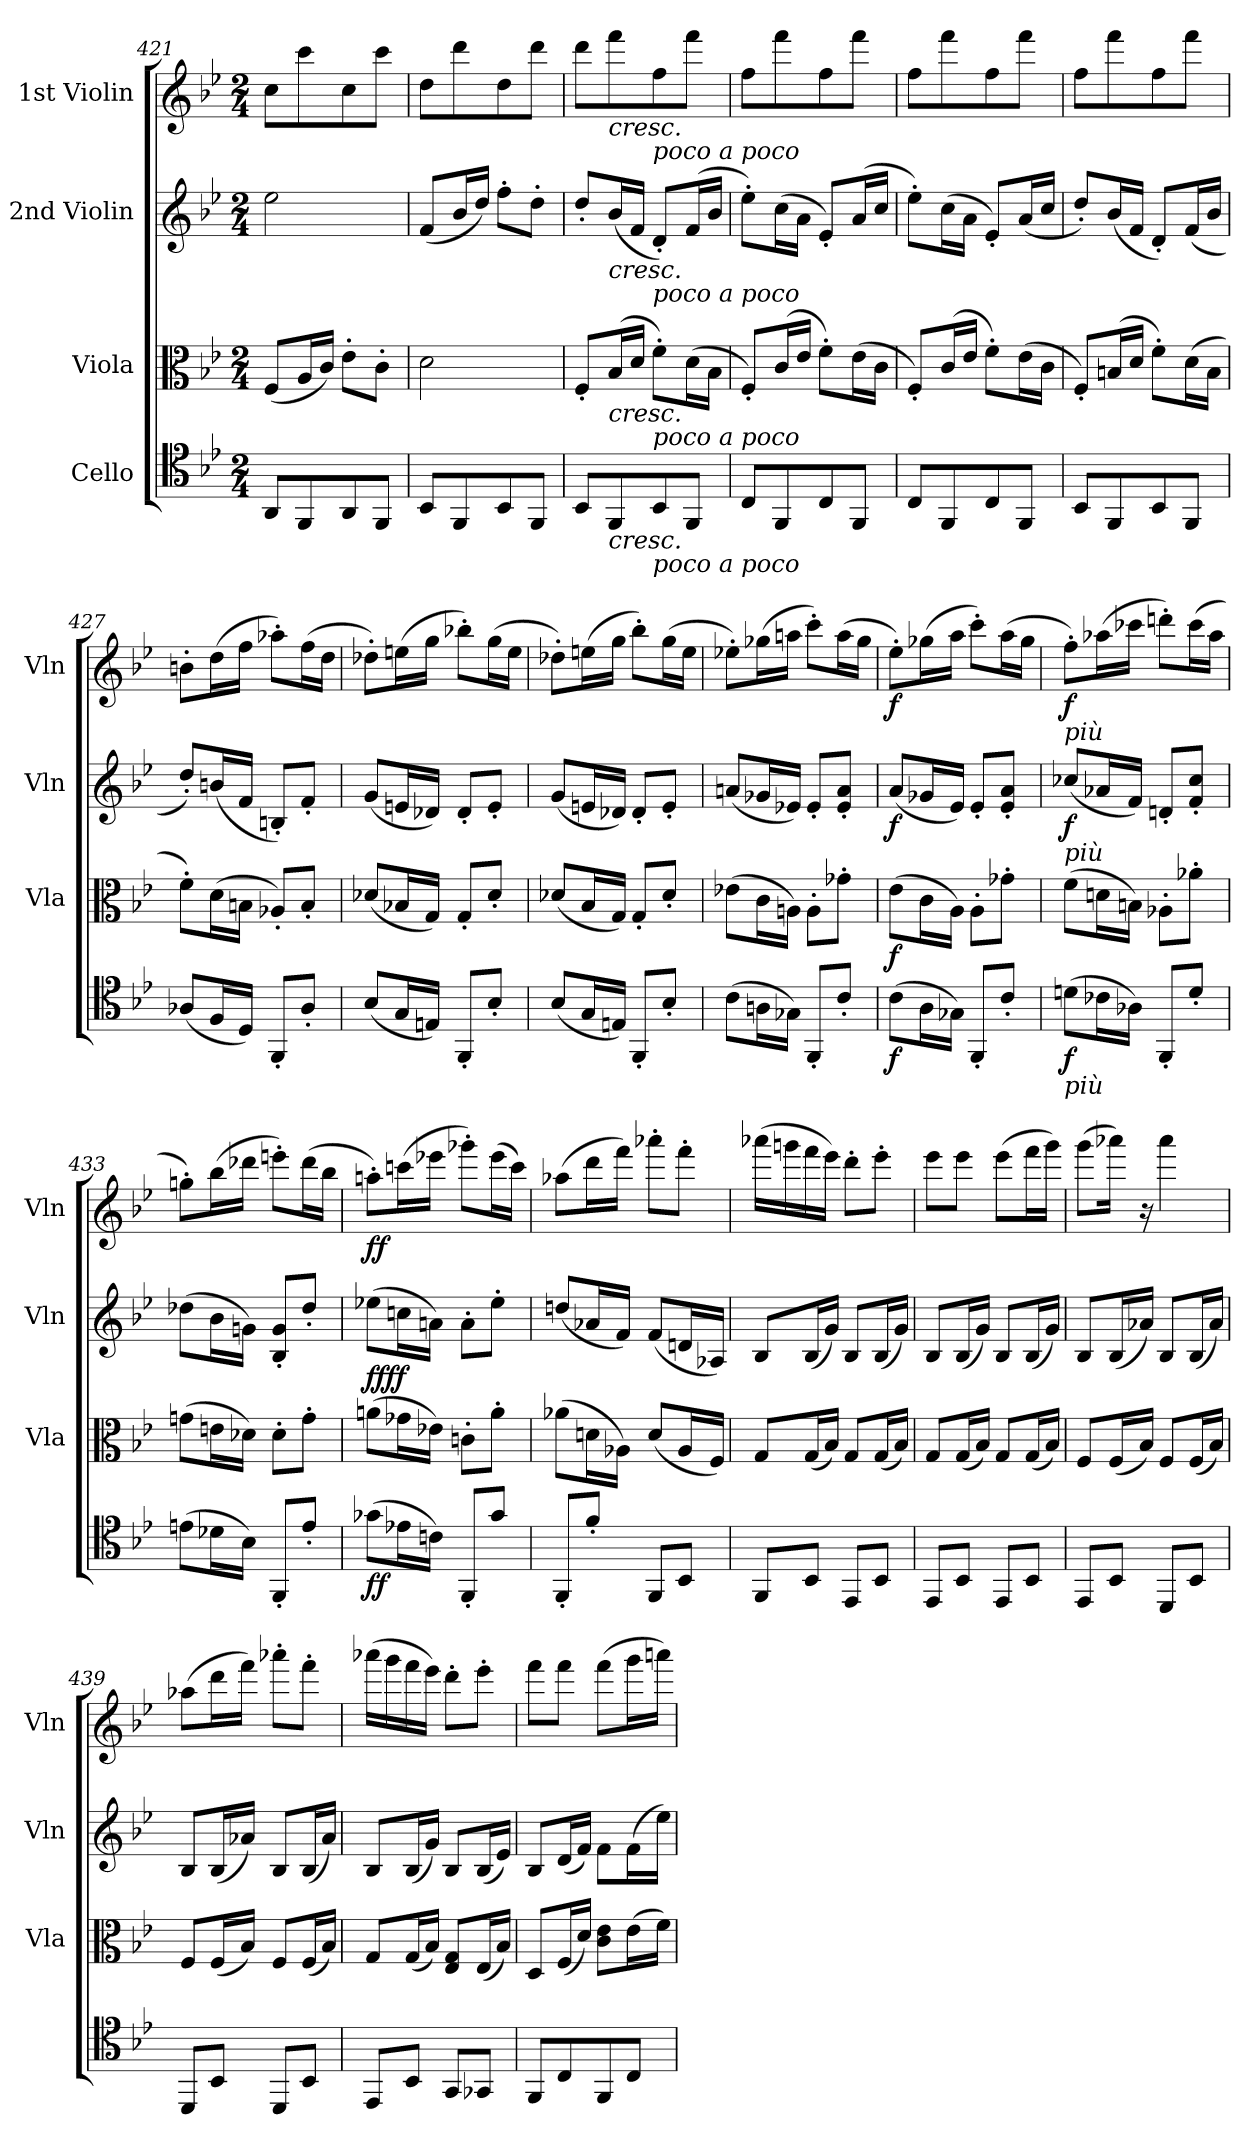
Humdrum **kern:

**kern	**dynam	**kern	**dynam	**kern	**dynam	**kern	**dynam
*part4	*part4	*part3	*part3	*part2	*part2	*part1	*part1
*staff4	*staff4	*staff3	*staff3	*staff2	*staff2	*staff1	*staff1
*I"Cello	*	*I"Viola	*	*I"2nd Violin	*	*I"1st Violin	*
*	*	*I'Vla	*	*I'Vln	*	*I'Vln	*
*clefC4	*	*clefC3	*	*clefG2	*	*clefG2	*
*k[b-e-]	*	*k[b-e-]	*	*k[b-e-]	*	*k[b-e-]	*
*B-:	*	*B-:	*	*B-:	*	*B-:	*
*M2/4	*	*M2/4	*	*M2/4	*	*M2/4	*
=421	=421	=421	=421	=421	=421	=421	=421
8AAL	.	(8FL	.	2ee-	.	8ccL	.
8FF	.	16AL	.	.	.	8ccc	.
.	.	16cJJ)	.	.	.	.	.
8AA	.	8e-'L	.	.	.	8cc	.
8FFJ	.	8c'J	.	.	.	8cccJ	.
=422	=422	=422	=422	=422	=422	=422	=422
8BB-L	.	2d	.	(8fL	.	8ddL	.
8FF	.	.	.	16b-L	.	8ddd	.
.	.	.	.	16ddJJ)	.	.	.
8BB-	.	.	.	8ff'L	.	8dd	.
8FFJ	.	.	.	8dd'J	.	8dddJ	.
=423	=423	=423	=423	=423	=423	=423	=423
8BB-L	.	8F'L	.	8dd'L	.	8dddL	.
!	!	!	!	!	!	!LO:TX:b:i:t=cresc.	!
!	!	!	!	!LO:TX:b:i:t=cresc.	!	!	!
!	!	!LO:TX:b:i:t=cresc.	!	!	!	!	!
!LO:TX:b:i:t=cresc.	!	!	!	!	!	!	!
8FF	.	(16B-L	.	(16b-L	.	8fff	.
.	.	16dJJ	.	16fJJ	.	.	.
!	!	!	!	!	!	!LO:TX:b:i:t=poco     a     poco	!
!	!	!	!	!LO:TX:b:i:t=poco     a     poco	!	!	!
!	!	!LO:TX:b:i:t=poco     a     poco	!	!	!	!	!
!LO:TX:b:i:t=poco     a     poco	!	!	!	!	!	!	!
8BB-	.	8f'L)	.	8d'L)	.	8ff	.
8FFJ	.	(16dL	.	(16fL	.	8fffJ	.
.	.	16B-JJ	.	16b-JJ	.	.	.
=424	=424	=424	=424	=424	=424	=424	=424
8CL	.	8F'L)	.	8ee-'L)	.	8ffL	.
8FF	.	(16cL	.	(16ccL	.	8fff	.
.	.	16e-JJ	.	16aJJ	.	.	.
8C	.	8f'L)	.	8e-'L)	.	8ff	.
8FFJ	.	(16e-L	.	(16aL	.	8fffJ	.
.	.	16cJJ	.	16ccJJ	.	.	.
=425	=425	=425	=425	=425	=425	=425	=425
8CL	.	8F'L)	.	8ee-'L)	.	8ffL	.
8FF	.	(16cL	.	(16ccL	.	8fff	.
.	.	16e-JJ	.	16aJJ	.	.	.
8C	.	8f'L)	.	8e-'L)	.	8ff	.
8FFJ	.	(16e-L	.	(16aL	.	8fffJ	.
.	.	16cJJ	.	16ccJJ	.	.	.
=426	=426	=426	=426	=426	=426	=426	=426
8BB-L	.	8F'L)	.	8dd'L)	.	8ffL	.
8FF	.	(16BnL	.	(16b-L	.	8fff	.
.	.	16dJJ	.	16fJJ	.	.	.
8BB-	.	8f'L)	.	8d'L)	.	8ff	.
8FFJ	.	(16dL	.	(16fL	.	8fffJ	.
.	.	16BJJ	.	16b-JJ	.	.	.
=427	=427	=427	=427	=427	=427	=427	=427
(8A-XL	.	8f'L)	.	8dd'L)	.	8bn'L	.
16FL	.	(16dL	.	(16bnL	.	(16ddL	.
16DJJ)	.	16BnJJ	.	16fJJ	.	16ffJJ	.
8FF'L	.	8A-X'L)	.	8Bn'L)	.	8aa-X'L)	.
8A-'J	.	8B'J	.	8f'J	.	(16ffL	.
.	.	.	.	.	.	16ddJJ	.
=428	=428	=428	=428	=428	=428	=428	=428
(8B-L	.	(8d-XL	.	(8gL	.	8dd-X'L)	.
16GL	.	16B-XL	.	16enL	.	(16eenL	.
16EnJJ)	.	16GJJ)	.	16d-XJJ)	.	16ggJJ	.
8FF'L	.	8G'L	.	8d-'L	.	8bb-X'L)	.
8B-'J	.	8d-'J	.	8e'J	.	(16ggL	.
.	.	.	.	.	.	16eeJJ	.
=429	=429	=429	=429	=429	=429	=429	=429
(8B-L	.	(8d-XL	.	(8gL	.	8dd-X'L)	.
16GL	.	16B-L	.	16enL	.	(16eenL	.
16EnJJ)	.	16GJJ)	.	16d-XJJ)	.	16ggJJ	.
8FF'L	.	8G'L	.	8d-'L	.	8bb-'L)	.
8B-'J	.	8d-'J	.	8e'J	.	(16ggL	.
.	.	.	.	.	.	16eeJJ	.
=430	=430	=430	=430	=430	=430	=430	=430
(8cL	.	(8e-XL	.	(8anL	.	8ee-X'L)	.
16AnL	.	16cL	.	16g-XL	.	(16gg-XL	.
16G-XJJ)	.	16AnJJ)	.	16e-XJJ)	.	16aanJJ	.
8FF'L	.	8A'L	.	8e-'L	.	8ccc'L)	.
8c'J	.	8g-X'J	.	8e-' 8a'J	.	(16aaL	.
.	.	.	.	.	.	16gg-JJ	.
=431	=431	=431	=431	=431	=431	=431	=431
(8cL	f	(8e-L	f	(8aL	f	8ee-'L)	f
16AL	.	16cL	.	16g-XL	.	(16gg-XL	.
16G-XJJ)	.	16AJJ)	.	16e-JJ)	.	16aaJJ	.
8FF'L	.	8A'L	.	8e-'L	.	8ccc'L)	.
8c'J	.	8g-X'J	.	8e-' 8a'J	.	(16aaL	.
.	.	.	.	.	.	16gg-JJ	.
=432	=432	=432	=432	=432	=432	=432	=432
!	!	!	!	!	!	!LO:TX:b:i:t=più	!
!	!	!	!	!LO:TX:b:i:t=più	!	!	!
!LO:TX:b:i:t=più	!	!	!	!	!	!	!
(8dnL	f	(8fL	.	(8cc-XL	f	8ff'L)	f
16c-XL	.	16dnL	.	16a-XL	.	(16aa-XL	.
16A-XJJ)	.	16BnJJ)	.	16fJJ)	.	16ccc-XJJ	.
8FF'L	.	8A-X'L	.	8dn'L	.	8dddn'L)	.
8d'J	.	8a-X'J	.	8f' 8cc-'J	.	(16ccc-L	.
.	.	.	.	.	.	16aa-JJ	.
=433	=433	=433	=433	=433	=433	=433	=433
(8enL	.	(8gnL	.	(8dd-XL	.	8ggn'L)	.
16d-XL	.	16enL	.	16b-L	.	(16bb-L	.
16B-JJ)	.	16d-XJJ)	.	16gnJJ)	.	16ddd-XJJ	.
8FF'L	.	8d-'L	.	8B-' 8g'L	.	8eeen'L)	.
8e'J	.	8g'J	.	8dd-'J	.	(16ddd-L	.
.	.	.	.	.	.	16bb-JJ	.
=434	=434	=434	=434	=434	=434	=434	=434
!	!	!	!LO:DY:a	!	!	!	!
(8g-XL	ff	(8anL	ffff	(8ee-XL	.	8aan'L)	ff
16e-XL	.	16g-XL	.	16ccnL	.	(16cccnL	.
16cnJJ)	.	16e-XJJ)	.	16anJJ)	.	16eee-XJJ	.
8FF'L	.	8cn'L	.	8a'L	.	8ggg-X'L)	.
8g-J	.	8a'J	.	8ee-'J	.	(16eee-L	.
.	.	.	.	.	.	16cccJJ)	.
=435	=435	=435	=435	=435	=435	=435	=435
8FF'L	.	(8a-XL	.	(8ddnL	.	(8aa-XL	.
8f'J	.	16dnL	.	16a-XL	.	16dddL	.
.	.	16A-XJJ)	.	16fJJ)	.	16fffJJ)	.
8FFL	.	(8dL	.	(8fL	.	8aaa-X'L	.
8BB-J	.	16A-L	.	16dnL	.	8fff'J	.
.	.	16FJJ)	.	16A-XJJ)	.	.	.
=436	=436	=436	=436	=436	=436	=436	=436
8FFL	.	8GL	.	8B-L	.	(16aaa-XLL	.
.	.	.	.	.	.	16gggn	.
8BB-J	.	(16GL	.	(16B-L	.	16fff	.
.	.	16B-JJ)	.	16gJJ)	.	16eee-JJ)	.
8EE-L	.	8GL	.	8B-L	.	8ddd'L	.
8BB-J	.	(16GL	.	(16B-L	.	8eee-'J	.
.	.	16B-JJ)	.	16gJJ)	.	.	.
=437	=437	=437	=437	=437	=437	=437	=437
8EE-L	.	8GL	.	8B-L	.	8eee-L	.
8BB-J	.	(16GL	.	(16B-L	.	8eee-J	.
.	.	16B-JJ)	.	16gJJ)	.	.	.
8EE-L	.	8GL	.	8B-L	.	(8eee-L	.
8BB-J	.	(16GL	.	(16B-L	.	16fffL	.
.	.	16B-JJ)	.	16gJJ)	.	16gggJJ)	.
=438	=438	=438	=438	=438	=438	=438	=438
8EE-L	.	8FL	.	8B-L	.	(8gggL	.
8BB-J	.	(16FL	.	(16B-L	.	16aaa-XJk)	.
.	.	16B-JJ)	.	16a-XJJ)	.	16r	.
8DDL	.	8FL	.	8B-L	.	4aaa-	.
8BB-J	.	(16FL	.	(16B-L	.	.	.
.	.	16B-JJ)	.	16a-JJ)	.	.	.
=439	=439	=439	=439	=439	=439	=439	=439
8DDL	.	8FL	.	8B-L	.	(8aa-XL	.
8BB-J	.	(16FL	.	(16B-L	.	16dddL	.
.	.	16B-JJ)	.	16a-XJJ)	.	16fffJJ)	.
8DDL	.	8FL	.	8B-L	.	8aaa-X'L	.
8BB-J	.	(16FL	.	(16B-L	.	8fff'J	.
.	.	16B-JJ)	.	16a-JJ)	.	.	.
=440	=440	=440	=440	=440	=440	=440	=440
8EE-L	.	8GL	.	8B-L	.	(16aaa-XLL	.
.	.	.	.	.	.	16ggg	.
8BB-J	.	(16GL	.	(16B-L	.	16fff	.
.	.	16B-JJ)	.	16gJJ)	.	16eee-JJ)	.
8GGL	.	8E- 8GL	.	8B-L	.	8ddd'L	.
8GG-XJ	.	(16E-L	.	(16B-L	.	8eee-'J	.
.	.	16B-JJ)	.	16e-JJ)	.	.	.
=441	=441	=441	=441	=441	=441	=441	=441
8FFL	.	8DL	.	8B-L	.	8fffL	.
8C	.	(16FL	.	(16dL	.	8fffJ	.
.	.	16dJJ)	.	16fJJ)	.	.	.
8FF	.	8c 8e-L	.	8fL	.	(8fffL	.
8CJ	.	(16e-L	.	(16fL	.	16gggL	.
.	.	16fJJ)	.	16ee-JJ)	.	16aaanJJ)	.
=	=	=	=	=	=	=	=
*-	*-	*-	*-	*-	*-	*-	*-
